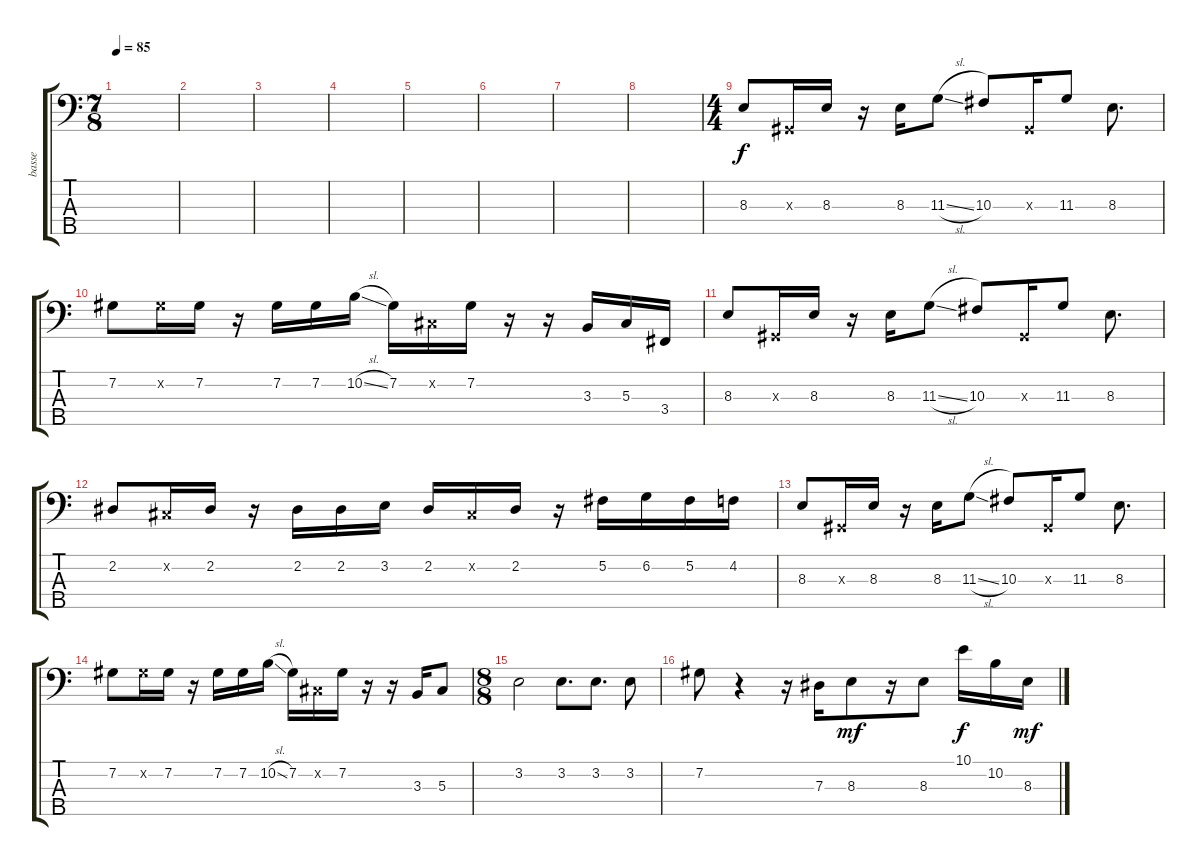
\track ("basse" "basse") {instrument electricbassfinger}
\staff {score tabs}
\tuning (Gb2 Db2 Ab1 Eb1 Bb0) {hide}
\ts (7 8)
\tempo 85
\clef f4
\ks c
|
|
|
|
|
|
|
|
\ts (4 4)
8.3.8 0.3{x}.16 8.3.16 r.16 8.3.16 11.3{sl}.8 10.3.8 0.3{x}.16 11.3.8 8.3.8{d} |
7.2.8 7.2{x}.16 7.2.16 r.16 7.2.16 7.2.16 10.2{sl}.16 7.2.16 0.2{x}.16 7.2.16 r.16 r.16 3.3.16 5.3.16 3.4.16 |
8.3.8 0.3{x}.16 8.3.16 r.16 8.3.16 11.3{sl}.8 10.3.8 0.3{x}.16 11.3.8 8.3.8{d} |
2.2.8 0.2{x}.16 2.2.16 r.16 2.2.16 2.2.16 3.2.16 2.2.16 0.2{x}.16 2.2.16 r.16 5.2.16 6.2.16 5.2.16 4.2.16 |
8.3.8 0.3{x}.16 8.3.16 r.16 8.3.16 11.3{sl}.8 10.3.8 0.3{x}.16 11.3.8 8.3.8{d} |
7.2.8 7.2{x}.16 7.2.16 r.16 7.2.16 7.2.16 10.2{sl}.16 7.2.16 0.2{x}.16 7.2.16 r.16 r.16 3.3.16 5.3.8 |
\ts (8 8)
3.2.2 3.2.8{d} 3.2.8{d} 3.2.8 |
7.2.8 r.4 r.16 7.3.16 8.3.8{dy mf} r.16 8.3.8 10.1.16{dy f} 10.2.16 8.3.16{dy mf}
